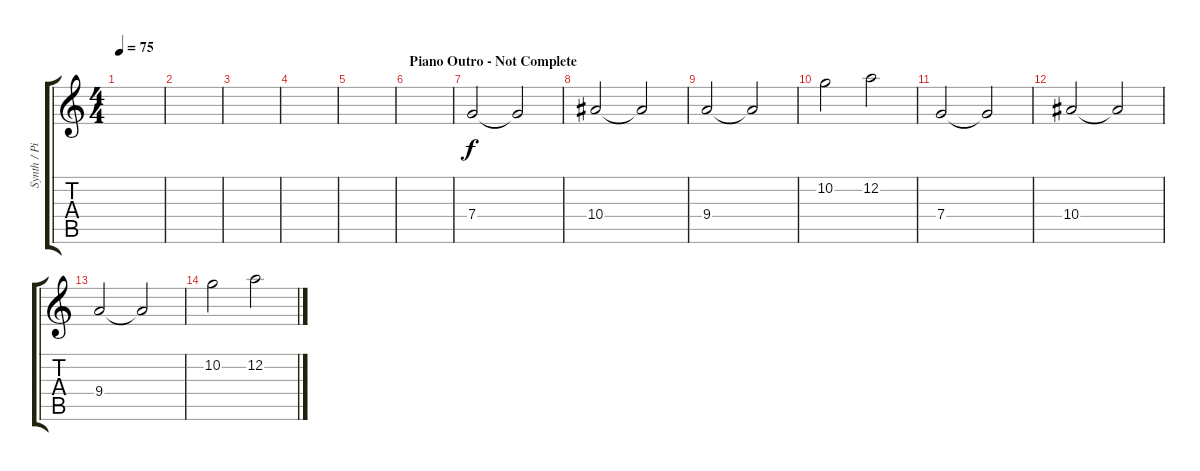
\track ("Synth / Piano" "Synth / Pi") {instrument stringensemble1}
\staff {score tabs}
\tuning (D5 A4 F4 C4 G3 D3) {hide}
\ts (4 4)
\tempo 75
\clef g2
\ks c
|
|
|
|
|
\section ("" "Piano Outro - Not Complete")
|
7.4.2{instrument brightacousticpiano} 7.4{t}.2 |
10.4.2 10.4{t}.2 |
9.4.2 9.4{t}.2 |
10.2.2 12.2.2 |
7.4.2 7.4{t}.2 |
10.4.2 10.4{t}.2 |
9.4.2 9.4{t}.2 |
10.2.2 12.2.2
